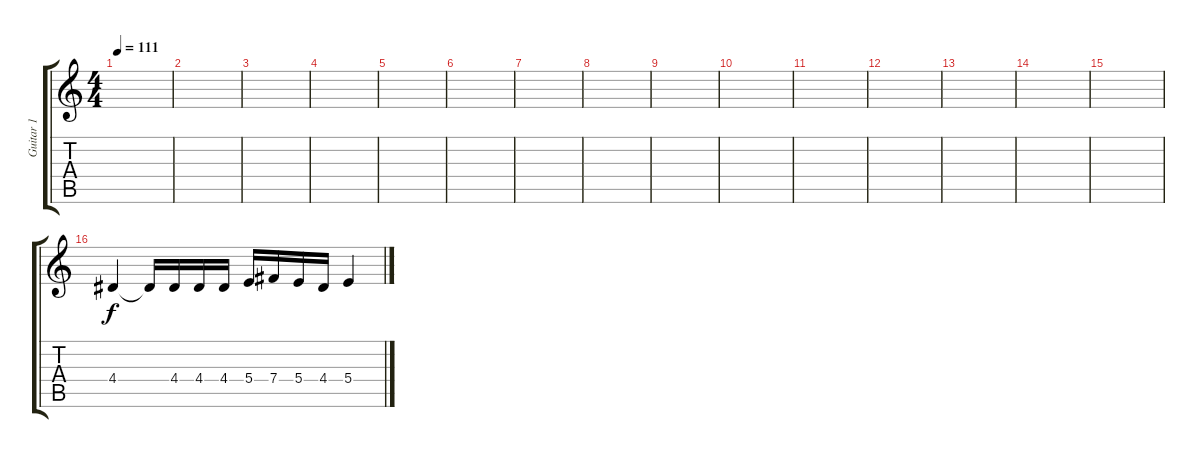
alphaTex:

\track ("Guitar 1" "Guitar 1") {instrument distortionguitar}
\staff {score tabs}
\tuning (Db4 Ab3 E3 B2 Gb2 B1) {hide}
\ts (4 4)
\tempo 111
\clef g2
\ks c
|
|
|
|
|
|
|
|
|
|
|
|
|
|
|
4.4.4 4.4{t}.16 4.4.16 4.4.16 4.4.16 5.4.16 7.4.16 5.4.16 4.4.16 5.4.4
